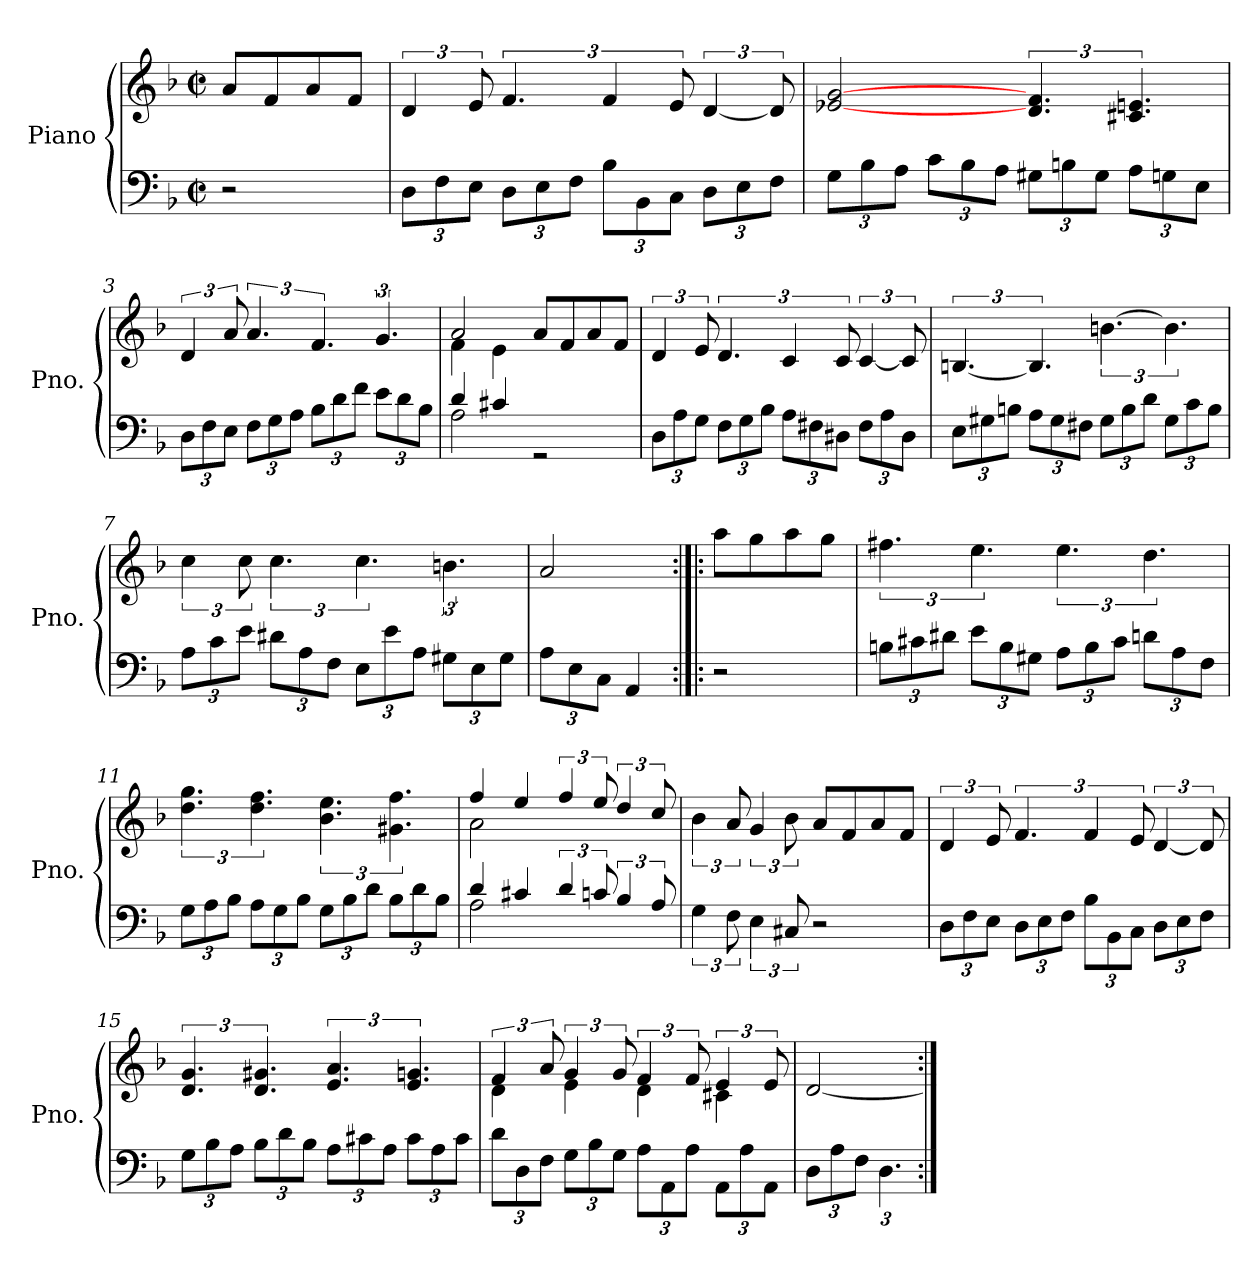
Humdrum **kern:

**kern	**kern
*part1	*part1
*staff2	*staff1
*I"Piano	*
*I'Pno.	*
*clefF4	*clefG2
*k[b-]	*k[b-]
*M2/2	*M2/2
*met(c|)	*met(c|)
=	=
2r	8a/L
.	8f/
.	8a/
.	8f/J
=1	=1
*Xbrackettup	*
12D\L	6d/
12F\	.
12E\J	12e/
12D\L	6.f/
12E\	.
12F\J	.
12B-\L	6f/
12BB-\	.
12C\J	12e/
12D\L	[6d/
12E\	.
12F\J	12d/]
=2	=2
12G\L	[2e-X/ [2g/
12B-\	.
12A\J	.
12c\L	.
12B-\	.
12A\J	.
12G#X\L	6.d/ 6.f/
12Bn\	.
12G#\J	.
12A\L	6.c#X/ 6.en/
12Gn\	.
12E\J	.
!!LO:LB:g=z
=3	=3
12D\L	6d/
12F\	.
12E\J	12a/
12F\L	6.a/
12G\	.
12A\J	.
12B-\L	6.f/
12d\	.
12f\J	.
12e\L	6.g/
12d\	.
12B-\J	.
=4	=4
*^	*^
2A\	4d/	2a/	4f\
.	4c#X/	.	4e\
2rGG	2ryy	8a/L	2ryy
.	.	8f/	.
.	.	8a/	.
.	.	8f/J	.
*v	*v	*	*
*	*v	*v
=5	=5
12D\L	6d/
12A\	.
12G\J	12e/
12F\L	6.d/
12G\	.
12B-\J	.
12A\L	6c/
12F#X\	.
12D#X\J	12c/
12F#\L	[6c/
12A\	.
12D#\J	12c/]
!!LO:LB:g=z
=6	=6
12E\L	[6.Bn/
12G#X\	.
12Bn\J	.
12A\L	6.B/]
12G#\	.
12F#X\J	.
12G#\L	[6.bn\
12B\	.
12d\J	.
12G#\L	6.b\]
12c\	.
12B\J	.
=7	=7
12A\L	6cc\
12c\	.
12e\J	12cc\
12d#X\L	6.cc\
12A\	.
12F\J	.
12E\L	6.cc\
12e\	.
12A\J	.
12G#X\L	6.bn\
12E\	.
12G#\J	.
=8	=8
12A\L	2a/
12E\	.
12C\J	.
4AA/	.
=9:|!|:	=9:|!|:
2r	8aa\L
.	8gg\
.	8aa\
.	8gg\J
!!LO:LB:g=z
=10	=10
12Bn\L	6.ff#X\
12c#X\	.
12d#X\J	.
12e\L	6.ee\
12B\	.
12G#X\J	.
12A\L	6.ee\
12B\	.
12c#\J	.
12dn\L	6.dd\
12A\	.
12F\J	.
=11	=11
12G\L	6.dd\ 6.gg\
12A\	.
12B-\J	.
12A\L	6.dd\ 6.ff\
12G\	.
12B-\J	.
12G\L	6.b-\ 6.ee\
12B-\	.
12d\J	.
12B-\L	6.g#X\ 6.ff\
12d\	.
12B-\J	.
=12	=12
*^	*^
2A\	4d/	2a\	4ff/
.	4c#X/	.	4ee/
*brackettup	*	*	*
6d/	2ryy	6ff/	2ryy
12cn/	.	12ee/	.
6B-/	.	6dd/	.
12A/	.	12cc/	.
*v	*v	*	*
*	*v	*v
!!LO:LB:g=z
=13	=13
6G\	6b-\
12F\	12a/
6E\	6g/
12C#X/	12b-\
2r	8a/L
.	8f/
.	8a/
.	8f/J
=14	=14
*Xbrackettup	*
12D\L	6d/
12F\	.
12E\J	12e/
12D\L	6.f/
12E\	.
12F\J	.
12B-\L	6f/
12BB-\	.
12C\J	12e/
12D\L	[6d/
12E\	.
12F\J	12d/]
=15	=15
12G\L	6.d/ 6.g/
12B-\	.
12A\J	.
12B-\L	6.d/ 6.g#X/
12d\	.
12B-\J	.
12A\L	6.e/ 6.a/
12c#X\	.
12A\J	.
12c#\L	6.e/ 6.gn/
12A\	.
12c#\J	.
!!LO:PB:g=z
=16	=16
*	*^
12d\L	6f/	4d\
12D\	.	.
12F\J	12a/	.
12G\L	6g/	4e\
12B-\	.	.
12G\J	12g/	.
12A\L	6f/	4d\
12AA\	.	.
12A\J	12f/	.
12AA\L	6e/	4c#X\
12A\	.	.
12AA\J	12e/	.
*	*v	*v
=17	=17
12D\L	[2d/
12A\	.
12F\J	.
6.D\	.
=:|!	=:|!
*-	*-
